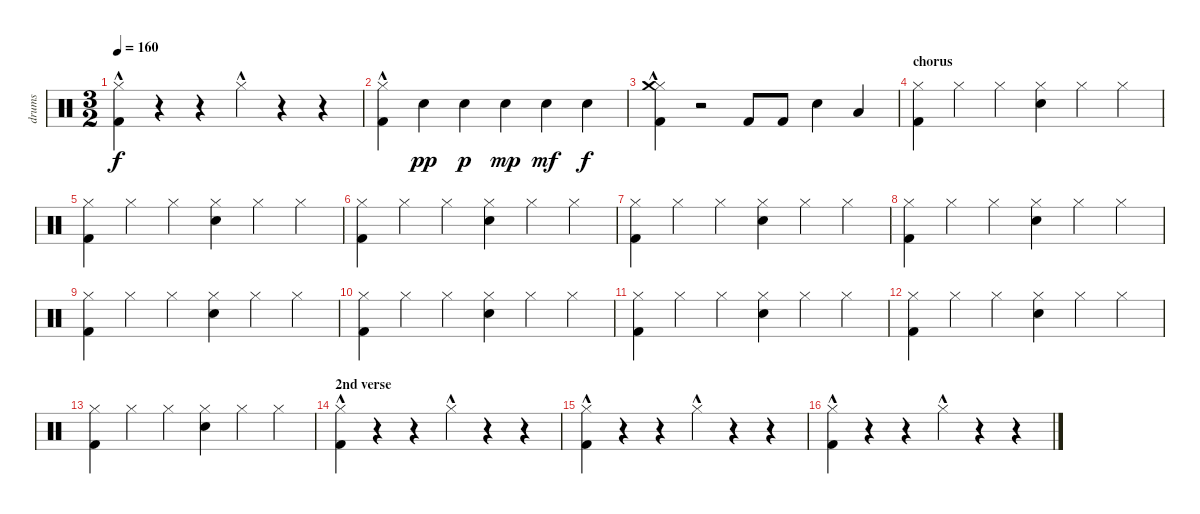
\track ("drums" "drums") {instrument percussion}
\staff {score}
\articulation defaults
\ts (3 2)
\tempo 160
\clef neutral
\ks c
("Kick (hit) 2"{hac} "Hi-Hat (closed)"{hac}).4{dy f} r.4 r.4 "Hi-Hat (closed)"{hac}.4 r.4 r.4 |
("Kick (hit) 2"{hac} "Hi-Hat (closed)"{hac}).4 "Snare (hit) 2".4{dy pp} "Snare (hit) 2".4{dy p} "Snare (hit) 2".4{dy mp} "Snare (hit) 2".4{dy mf} "Snare (hit) 2".4{dy f} |
("Kick (hit) 2"{hac} "Hi-Hat (closed)"{hac} "Crash medium (hit)").4 r.2 "Kick (hit) 2".8 "Kick (hit) 2".8 "Electric Snare (hit)".4 "Low Floor Tom (hit)".4 |
\section ("" "chorus")
("Hi-Hat (closed)" "Kick (hit) 2").4 "Hi-Hat (closed)".4 "Hi-Hat (closed)".4 ("Hi-Hat (closed)" "Snare (hit) 2").4 "Hi-Hat (closed)".4 "Hi-Hat (closed)".4 |
("Hi-Hat (closed)" "Kick (hit) 2").4 "Hi-Hat (closed)".4 "Hi-Hat (closed)".4 ("Hi-Hat (closed)" "Snare (hit) 2").4 "Hi-Hat (closed)".4 "Hi-Hat (closed)".4 |
("Hi-Hat (closed)" "Kick (hit) 2").4 "Hi-Hat (closed)".4 "Hi-Hat (closed)".4 ("Hi-Hat (closed)" "Snare (hit) 2").4 "Hi-Hat (closed)".4 "Hi-Hat (closed)".4 |
("Hi-Hat (closed)" "Kick (hit) 2").4 "Hi-Hat (closed)".4 "Hi-Hat (closed)".4 ("Hi-Hat (closed)" "Snare (hit) 2").4 "Hi-Hat (closed)".4 "Hi-Hat (closed)".4 |
("Hi-Hat (closed)" "Kick (hit) 2").4 "Hi-Hat (closed)".4 "Hi-Hat (closed)".4 ("Hi-Hat (closed)" "Snare (hit) 2").4 "Hi-Hat (closed)".4 "Hi-Hat (closed)".4 |
("Hi-Hat (closed)" "Kick (hit) 2").4 "Hi-Hat (closed)".4 "Hi-Hat (closed)".4 ("Hi-Hat (closed)" "Snare (hit) 2").4 "Hi-Hat (closed)".4 "Hi-Hat (closed)".4 |
("Hi-Hat (closed)" "Kick (hit) 2").4 "Hi-Hat (closed)".4 "Hi-Hat (closed)".4 ("Hi-Hat (closed)" "Snare (hit) 2").4 "Hi-Hat (closed)".4 "Hi-Hat (closed)".4 |
("Hi-Hat (closed)" "Kick (hit) 2").4 "Hi-Hat (closed)".4 "Hi-Hat (closed)".4 ("Hi-Hat (closed)" "Snare (hit) 2").4 "Hi-Hat (closed)".4 "Hi-Hat (closed)".4 |
("Hi-Hat (closed)" "Kick (hit) 2").4 "Hi-Hat (closed)".4 "Hi-Hat (closed)".4 ("Hi-Hat (closed)" "Snare (hit) 2").4 "Hi-Hat (closed)".4 "Hi-Hat (closed)".4 |
("Hi-Hat (closed)" "Kick (hit) 2").4 "Hi-Hat (closed)".4 "Hi-Hat (closed)".4 ("Hi-Hat (closed)" "Snare (hit) 2").4 "Hi-Hat (closed)".4 "Hi-Hat (closed)".4 |
\section ("" "2nd verse")
("Kick (hit) 2"{hac} "Hi-Hat (closed)"{hac}).4 r.4 r.4 "Hi-Hat (closed)"{hac}.4 r.4 r.4 |
("Kick (hit) 2"{hac} "Hi-Hat (closed)"{hac}).4 r.4 r.4 "Hi-Hat (closed)"{hac}.4 r.4 r.4 |
("Kick (hit) 2"{hac} "Hi-Hat (closed)"{hac}).4 r.4 r.4 "Hi-Hat (closed)"{hac}.4 r.4 r.4
